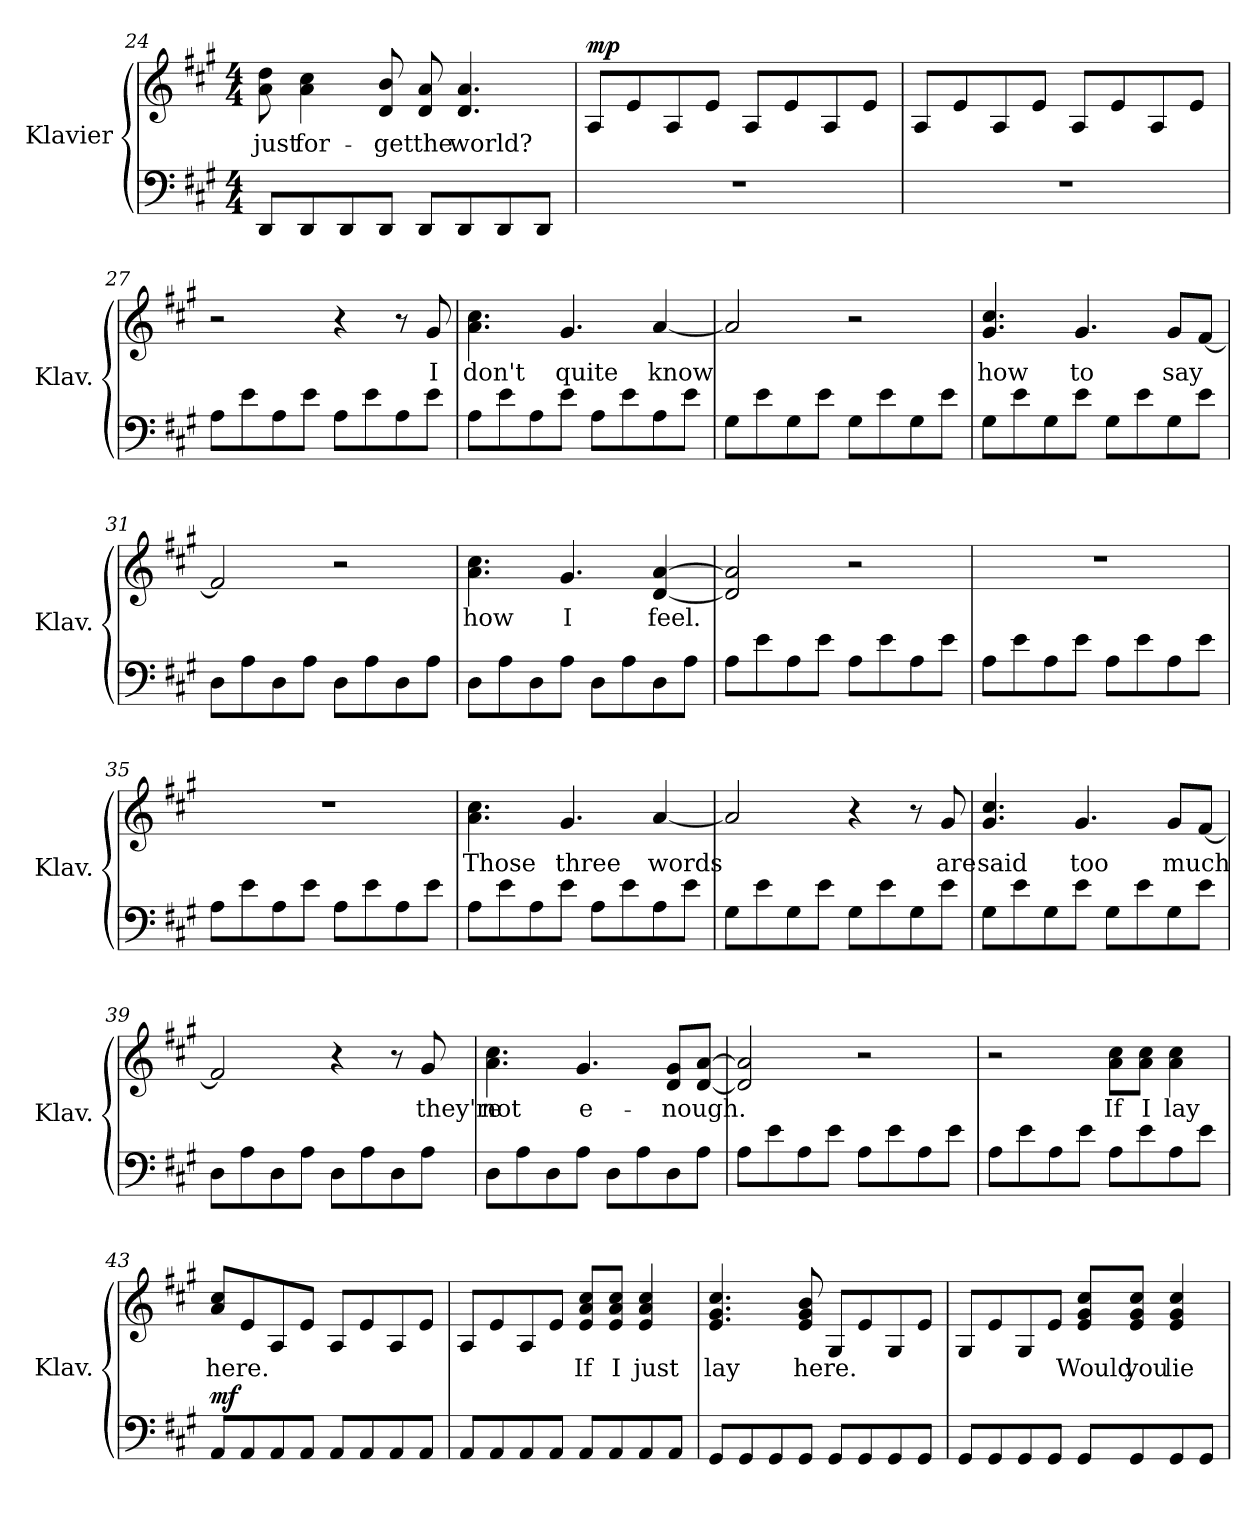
**kern	**kern	**text	**dynam
*part1	*part1	*part1	*part1
*staff2	*staff1	*staff1	*staff1/2
*I"Klavier	*	*	*
*I'Klav.	*	*	*
*clefF4	*clefG2	*	*
*k[f#c#g#]	*k[f#c#g#]	*	*
*M4/4	*M4/4	*	*
=24	=24	=24	=24
8DD/L	8a\ 8dd\	just	.
8DD/	4a\ 4cc#\	for-	.
8DD/	.	.	.
8DD/J	8d/ 8b/	-get	.
8DD/L	8d/ 8a/	the	.
8DD/	4.d/ 4.a/	world?	.
8DD/	.	.	.
8DD/J	.	.	.
!!LO:LB:g=z
=25	=25	=25	=25
!	!	!	!LO:DY:b
1r	8A/L	.	mp
.	8e/	.	.
.	8A/	.	.
.	8e/J	.	.
.	8A/L	.	.
.	8e/	.	.
.	8A/	.	.
.	8e/J	.	.
=26	=26	=26	=26
1r	8A/L	.	.
.	8e/	.	.
.	8A/	.	.
.	8e/J	.	.
.	8A/L	.	.
.	8e/	.	.
.	8A/	.	.
.	8e/J	.	.
=27	=27	=27	=27
8A\L	2r	.	.
8e\	.	.	.
8A\	.	.	.
8e\J	.	.	.
8A\L	4r	.	.
8e\	.	.	.
8A\	8r	.	.
8e\J	8g#/	I	.
=28	=28	=28	=28
8A\L	4.a\ 4.cc#\	don't	.
8e\	.	.	.
8A\	.	.	.
8e\J	4.g#/	quite	.
8A\L	.	.	.
8e\	.	.	.
8A\	[4a/	know	.
8e\J	.	.	.
=29	=29	=29	=29
8G#\L	2a/]	.	.
8e\	.	.	.
8G#\	.	.	.
8e\J	.	.	.
8G#\L	2r	.	.
8e\	.	.	.
8G#\	.	.	.
8e\J	.	.	.
!!LO:LB:g=z
=30	=30	=30	=30
8G#\L	4.g#/ 4.cc#/	how	.
8e\	.	.	.
8G#\	.	.	.
8e\J	4.g#/	to	.
8G#\L	.	.	.
8e\	.	.	.
8G#\	8g#/L	say	.
8e\J	[8f#/J	.	.
=31	=31	=31	=31
8D\L	2f#/]	.	.
8A\	.	.	.
8D\	.	.	.
8A\J	.	.	.
8D\L	2r	.	.
8A\	.	.	.
8D\	.	.	.
8A\J	.	.	.
=32	=32	=32	=32
8D\L	4.a\ 4.cc#\	how	.
8A\	.	.	.
8D\	.	.	.
8A\J	4.g#/	I	.
8D\L	.	.	.
8A\	.	.	.
8D\	[4d/ [4a/	feel.	.
8A\J	.	.	.
=33	=33	=33	=33
8A\L	2d/] 2a/]	.	.
8e\	.	.	.
8A\	.	.	.
8e\J	.	.	.
8A\L	2r	.	.
8e\	.	.	.
8A\	.	.	.
8e\J	.	.	.
=34	=34	=34	=34
8A\L	1r	.	.
8e\	.	.	.
8A\	.	.	.
8e\J	.	.	.
8A\L	.	.	.
8e\	.	.	.
8A\	.	.	.
8e\J	.	.	.
!!LO:LB:g=z
=35	=35	=35	=35
8A\L	1r	.	.
8e\	.	.	.
8A\	.	.	.
8e\J	.	.	.
8A\L	.	.	.
8e\	.	.	.
8A\	.	.	.
8e\J	.	.	.
=36	=36	=36	=36
8A\L	4.a\ 4.cc#\	Those	.
8e\	.	.	.
8A\	.	.	.
8e\J	4.g#/	three	.
8A\L	.	.	.
8e\	.	.	.
8A\	[4a/	words	.
8e\J	.	.	.
=37	=37	=37	=37
8G#\L	2a/]	.	.
8e\	.	.	.
8G#\	.	.	.
8e\J	.	.	.
8G#\L	4r	.	.
8e\	.	.	.
8G#\	8r	.	.
8e\J	8g#/	are	.
=38	=38	=38	=38
8G#\L	4.g#/ 4.cc#/	said	.
8e\	.	.	.
8G#\	.	.	.
8e\J	4.g#/	too	.
8G#\L	.	.	.
8e\	.	.	.
8G#\	8g#/L	much	.
8e\J	[8f#/J	.	.
!!LO:LB:g=z
=39	=39	=39	=39
8D\L	2f#/]	.	.
8A\	.	.	.
8D\	.	.	.
8A\J	.	.	.
8D\L	4r	.	.
8A\	.	.	.
8D\	8r	.	.
8A\J	8g#/	they're	.
=40	=40	=40	=40
8D\L	4.a\ 4.cc#\	not	.
8A\	.	.	.
8D\	.	.	.
8A\J	4.g#/	e-	.
8D\L	.	.	.
8A\	.	.	.
8D\	8d/ 8g#/L	nough.	.
8A\J	[8d/ [8a/J	.	.
=41	=41	=41	=41
8A\L	2d/] 2a/]	.	.
8e\	.	.	.
8A\	.	.	.
8e\J	.	.	.
8A\L	2r	.	.
8e\	.	.	.
8A\	.	.	.
8e\J	.	.	.
=42	=42	=42	=42
8A\L	2r	.	.
8e\	.	.	.
8A\	.	.	.
8e\J	.	.	.
8A\L	8a\ 8cc#\L	If	.
8e\	8a\ 8cc#\J	I	.
8A\	4a\ 4cc#\	lay	.
8e\J	.	.	.
!!LO:PB:g=z
=43	=43	=43	=43
!	!	!	!LO:DY:a=2
8AA/L	8a/ 8cc#/L	here.	mf
8AA/	8e/	.	.
8AA/	8A/	.	.
8AA/J	8e/J	.	.
8AA/L	8A/L	.	.
8AA/	8e/	.	.
8AA/	8A/	.	.
8AA/J	8e/J	.	.
=44	=44	=44	=44
8AA/L	8A/L	.	.
8AA/	8e/	.	.
8AA/	8A/	.	.
8AA/J	8e/J	.	.
8AA/L	8e/ 8a/ 8cc#/L	If	.
8AA/	8e/ 8a/ 8cc#/J	I	.
8AA/	4e/ 4a/ 4cc#/	just	.
8AA/J	.	.	.
=45	=45	=45	=45
8GG#/L	4.e/ 4.g#/ 4.cc#/	lay	.
8GG#/	.	.	.
8GG#/	.	.	.
8GG#/J	8e/ 8g#/ 8b/	here.	.
8GG#/L	8G#/L	.	.
8GG#/	8e/	.	.
8GG#/	8G#/	.	.
8GG#/J	8e/J	.	.
=46	=46	=46	=46
8GG#/L	8G#/L	.	.
8GG#/	8e/	.	.
8GG#/	8G#/	.	.
8GG#/J	8e/J	.	.
8GG#/L	8e/ 8g#/ 8cc#/L	Would	.
8GG#/	8e/ 8g#/ 8cc#/J	you	.
8GG#/	4e/ 4g#/ 4cc#/	lie	.
8GG#/J	.	.	.
=	=	=	=
*-	*-	*-	*-
